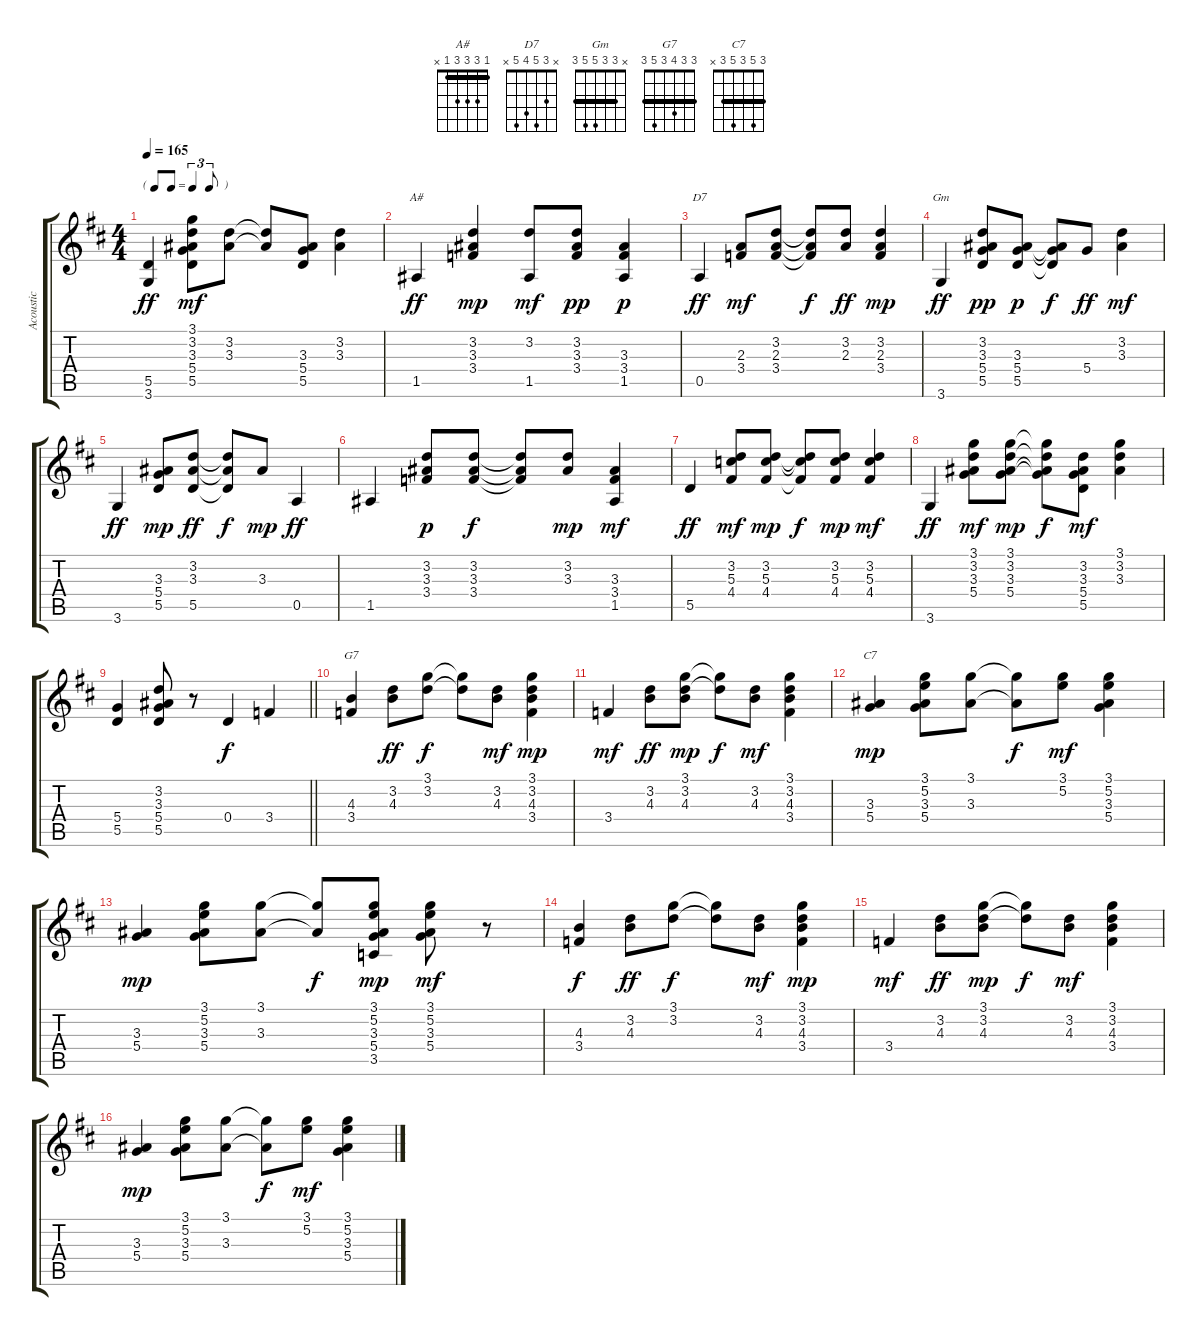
\track ("Acoustic" "Acoustic") {instrument acousticguitarsteel}
\staff {score tabs}
\tuning (E4 B3 G3 D3 A2 E2) {hide}
\chord ("A#" 1 3 3 3 1 x) {barre 1}
\chord ("D7" x 3 5 4 5 x)
\chord ("Gm" x 3 3 5 5 3) {barre 3}
\chord ("G7" 3 3 4 3 5 3) {barre 3}
\chord ("C7" 3 5 3 5 3 x) {barre 3}
\ts (4 4)
\tf triplet8th
\tempo 165
\clef g2
\ks d
(5.5 3.6).4{dy ff} (3.1 3.2 3.3 5.4 5.5).8{dy mf} (3.2 3.3).8 (3.2{t} 3.3{t}).8 (3.3 5.4 5.5).8 (3.2 3.3).4 |
1.5.4{ch "A#" dy ff} (3.2 3.3 3.4).4{dy mp} (3.2 1.5).8{dy mf} (3.2 3.3 3.4).8{dy pp} (3.3 3.4 1.5).4{dy p} |
0.5.4{ch "D7" dy ff} (2.3 3.4).8{dy mf} (3.2 2.3 3.4).8 (3.2{t} 2.3{t} 3.4{t}).8{dy f} (3.2 2.3).8{dy ff} (3.2 2.3 3.4).4{dy mp} |
3.6.4{ch "Gm" dy ff} (3.2 3.3 5.4 5.5).8{dy pp} (3.3 5.4 5.5).8{dy p} (3.3{t} 5.4{t} 5.5{t}).8{dy f} 5.4.8{dy ff} (3.2 3.3).4{dy mf} |
3.6.4{dy ff} (3.3 5.4 5.5).8{dy mp} (3.2 3.3 5.5).8{dy ff} (3.2{t} 3.3{t} 5.5{t}).8{dy f} 3.3.8{dy mp} 0.5.4{dy ff} |
1.5.4 (3.2 3.3 3.4).8{dy p} (3.2 3.3 3.4).8{dy f} (3.2{t} 3.3{t} 3.4{t}).8 (3.2 3.3).8{dy mp} (3.3 3.4 1.5).4{dy mf} |
5.5.4{dy ff} (3.2 5.3 4.4).8{dy mf} (3.2 5.3 4.4).8{dy mp} (3.2{t} 5.3{t} 4.4{t}).8{dy f} (3.2 5.3 4.4).8{dy mp} (3.2 5.3 4.4).4{dy mf} |
3.6.4{dy ff} (3.1 3.2 3.3 5.4).8{dy mf} (3.1 3.2 3.3 5.4).8{dy mp} (3.1{t} 3.2{t} 3.3{t} 5.4{t}).8{dy f} (3.2 3.3 5.4 5.5).8{dy mf} (3.1 3.2 3.3).4 |
\barLineRight lightlight
(5.4 5.5).4 (3.2 3.3 5.4 5.5).8 r.8 0.4.4{dy f} 3.4.4 |
(4.3 3.4).4{ch "G7"} (3.2 4.3).8{dy ff} (3.1 3.2).8{dy f} (3.1{t} 3.2{t}).8 (3.2 4.3).8{dy mf} (3.1 3.2 4.3 3.4).4{dy mp} |
3.4.4{dy mf} (3.2 4.3).8{dy ff} (3.1 3.2 4.3).8{dy mp} (3.1{t} 3.2{t}).8{dy f} (3.2 4.3).8{dy mf} (3.1 3.2 4.3 3.4).4 |
(3.3 5.4).4{ch "C7" dy mp} (3.1 5.2 3.3 5.4).8 (3.1 3.3).8 (3.1{t} 3.3{t}).8{dy f} (3.1 5.2).8{dy mf} (3.1 5.2 3.3 5.4).4 |
(3.3 5.4).4{dy mp} (3.1 5.2 3.3 5.4).8 (3.1 3.3).8 (3.1{t} 3.3{t}).8{dy f} (3.1 5.2 3.3 5.4 3.5).8{dy mp} (3.1 5.2 3.3 5.4).8{dy mf} r.8 |
(4.3 3.4).4{dy f} (3.2 4.3).8{dy ff} (3.1 3.2).8{dy f} (3.1{t} 3.2{t}).8 (3.2 4.3).8{dy mf} (3.1 3.2 4.3 3.4).4{dy mp} |
3.4.4{dy mf} (3.2 4.3).8{dy ff} (3.1 3.2 4.3).8{dy mp} (3.1{t} 3.2{t}).8{dy f} (3.2 4.3).8{dy mf} (3.1 3.2 4.3 3.4).4 |
(3.3 5.4).4{dy mp} (3.1 5.2 3.3 5.4).8 (3.1 3.3).8 (3.1{t} 3.3{t}).8{dy f} (3.1 5.2).8{dy mf} (3.1 5.2 3.3 5.4).4
